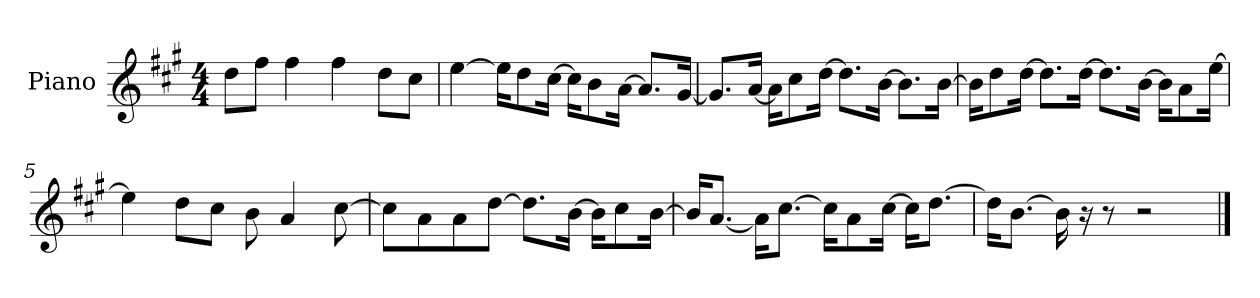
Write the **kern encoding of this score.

**kern
*part1
*staff1
*I"Piano
*I'P-no
*clefG2
*k[f#c#g#]
*M4/4
*MM90
=1
8dd\L
8ff#\J
4ff#\
4ff#\
8dd\L
8cc#\J
=2
[4ee\
16ee\KL]
8dd\
[16cc#\Jk
16cc#\KL]
8b\
[16a\Jk
8.a/L]
[16g#/Jk
=3
8.g#/L]
[16a/Jk
16a\KL]
8cc#\
[16dd\Jk
8.dd\L]
[16b\Jk
8.b\L]
[16b\Jk
=4
16b\KL]
8dd\
[16dd\Jk
8.dd\L]
[16dd\Jk
8.dd\L]
[16b\Jk
16b\KL]
8a\
[16ee\Jk
!!LO:LB:g=z
=5
4ee\]
8dd\L
8cc#\J
8b\
4a/
[8cc#\
=6
8cc#\L]
8a\
8a\
[8dd\J
8.dd\L]
[16b\Jk
16b\KL]
8cc#\
[16b\Jk
=7
16b/KL]
[8.a/J
16a\KL]
[8.cc#\J
16cc#\KL]
8a\
[16cc#\Jk
16cc#\KL]
[8.dd\J
=8
16dd\KL]
[8.b\J
16b\]
16r
8r
2r
==
*-
